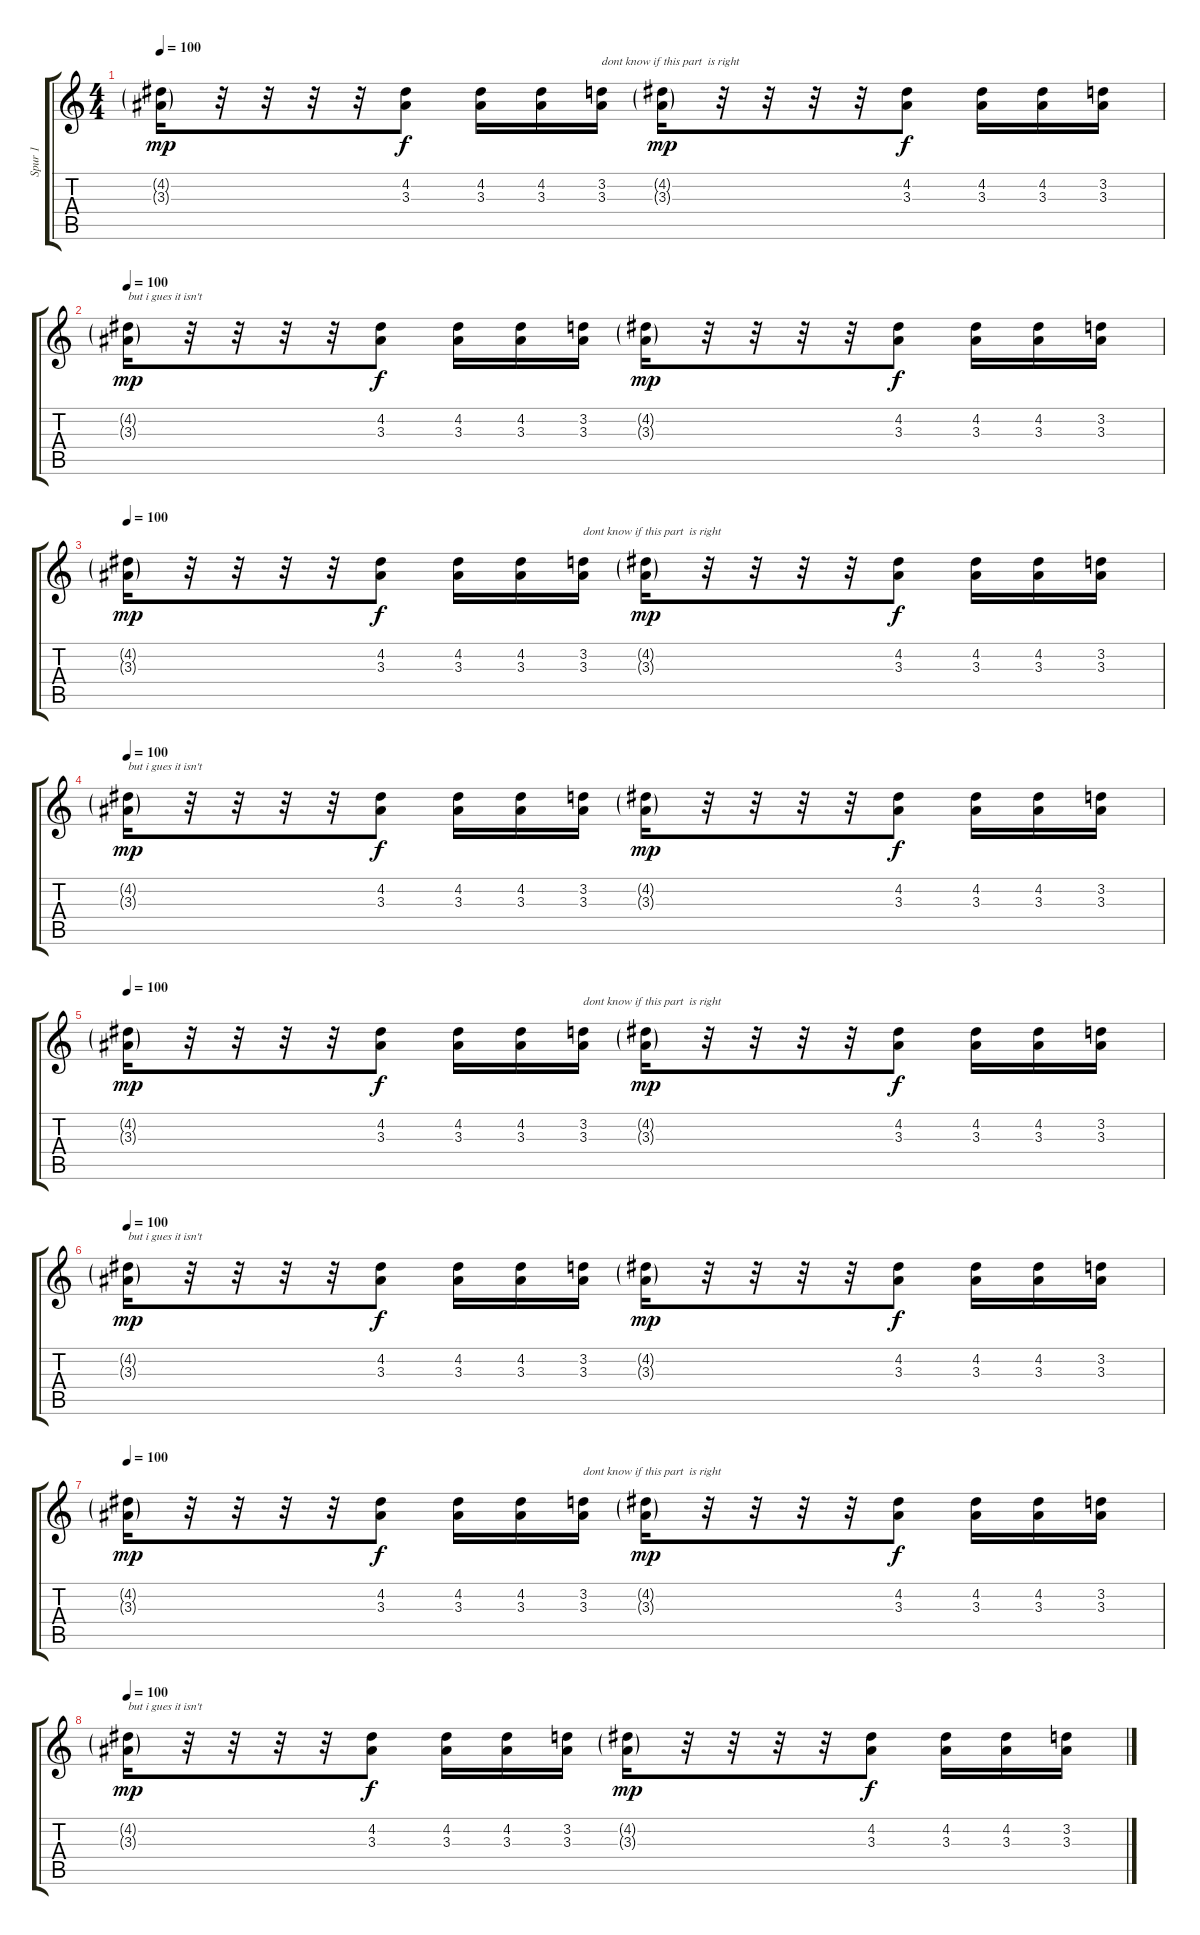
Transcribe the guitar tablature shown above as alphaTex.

\track ("Spur 1" "Spur 1") {instrument overdrivenguitar}
\staff {score tabs}
\tuning (E4 B3 G3 D3 A2 E2) {hide}
\ts (4 4)
\tempo 100
\clef g2
\ks c
(4.2{g} 3.3{g}).16{dy mp} r.32 r.32 r.32 r.32 (4.2 3.3).8{dy f} (4.2 3.3).16 (4.2 3.3).16 (3.2 3.3).16{txt "dont know if this part  is right"} (4.2{g} 3.3{g}).16{dy mp} r.32 r.32 r.32 r.32 (4.2 3.3).8{dy f} (4.2 3.3).16 (4.2 3.3).16 (3.2 3.3).16 |
\tempo 100
(4.2{g} 3.3{g}).16{txt "but i gues it isn't" dy mp} r.32 r.32 r.32 r.32 (4.2 3.3).8{dy f} (4.2 3.3).16 (4.2 3.3).16 (3.2 3.3).16 (4.2{g} 3.3{g}).16{dy mp} r.32 r.32 r.32 r.32 (4.2 3.3).8{dy f} (4.2 3.3).16 (4.2 3.3).16 (3.2 3.3).16 |
\tempo 100
(4.2{g} 3.3{g}).16{dy mp} r.32 r.32 r.32 r.32 (4.2 3.3).8{dy f} (4.2 3.3).16 (4.2 3.3).16 (3.2 3.3).16{txt "dont know if this part  is right"} (4.2{g} 3.3{g}).16{dy mp} r.32 r.32 r.32 r.32 (4.2 3.3).8{dy f} (4.2 3.3).16 (4.2 3.3).16 (3.2 3.3).16 |
\tempo 100
(4.2{g} 3.3{g}).16{txt "but i gues it isn't" dy mp} r.32 r.32 r.32 r.32 (4.2 3.3).8{dy f} (4.2 3.3).16 (4.2 3.3).16 (3.2 3.3).16 (4.2{g} 3.3{g}).16{dy mp} r.32 r.32 r.32 r.32 (4.2 3.3).8{dy f} (4.2 3.3).16 (4.2 3.3).16 (3.2 3.3).16 |
\tempo 100
(4.2{g} 3.3{g}).16{dy mp} r.32 r.32 r.32 r.32 (4.2 3.3).8{dy f} (4.2 3.3).16 (4.2 3.3).16 (3.2 3.3).16{txt "dont know if this part  is right"} (4.2{g} 3.3{g}).16{dy mp} r.32 r.32 r.32 r.32 (4.2 3.3).8{dy f} (4.2 3.3).16 (4.2 3.3).16 (3.2 3.3).16 |
\tempo 100
(4.2{g} 3.3{g}).16{txt "but i gues it isn't" dy mp} r.32 r.32 r.32 r.32 (4.2 3.3).8{dy f} (4.2 3.3).16 (4.2 3.3).16 (3.2 3.3).16 (4.2{g} 3.3{g}).16{dy mp} r.32 r.32 r.32 r.32 (4.2 3.3).8{dy f} (4.2 3.3).16 (4.2 3.3).16 (3.2 3.3).16 |
\tempo 100
(4.2{g} 3.3{g}).16{dy mp} r.32 r.32 r.32 r.32 (4.2 3.3).8{dy f} (4.2 3.3).16 (4.2 3.3).16 (3.2 3.3).16{txt "dont know if this part  is right"} (4.2{g} 3.3{g}).16{dy mp} r.32 r.32 r.32 r.32 (4.2 3.3).8{dy f} (4.2 3.3).16 (4.2 3.3).16 (3.2 3.3).16 |
\tempo 100
(4.2{g} 3.3{g}).16{txt "but i gues it isn't" dy mp} r.32 r.32 r.32 r.32 (4.2 3.3).8{dy f} (4.2 3.3).16 (4.2 3.3).16 (3.2 3.3).16 (4.2{g} 3.3{g}).16{dy mp} r.32 r.32 r.32 r.32 (4.2 3.3).8{dy f} (4.2 3.3).16 (4.2 3.3).16 (3.2 3.3).16
